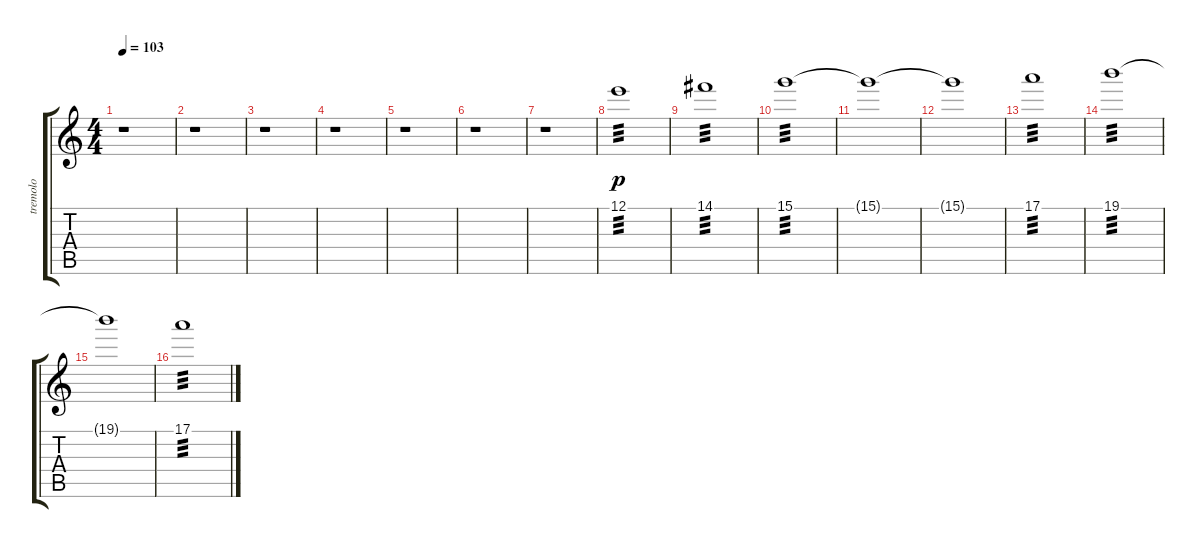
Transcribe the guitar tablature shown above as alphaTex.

\track ("tremolo" "tremolo") {instrument acousticguitarsteel}
\staff {score tabs}
\tuning (E4 B3 G3 D3 A2 E2) {hide}
\ts (4 4)
\tempo 103
\clef g2
\ks c
r.1{dy p} |
r.1 |
r.1 |
r.1 |
r.1 |
r.1 |
r.1 |
12.1.1{tp 3} |
14.1.1{tp 3} |
15.1.1{tp 3} |
15.1{t}.1 |
15.1{t}.1 |
17.1.1{tp 3} |
19.1.1{tp 3} |
19.1{t}.1 |
17.1.1{tp 3}
